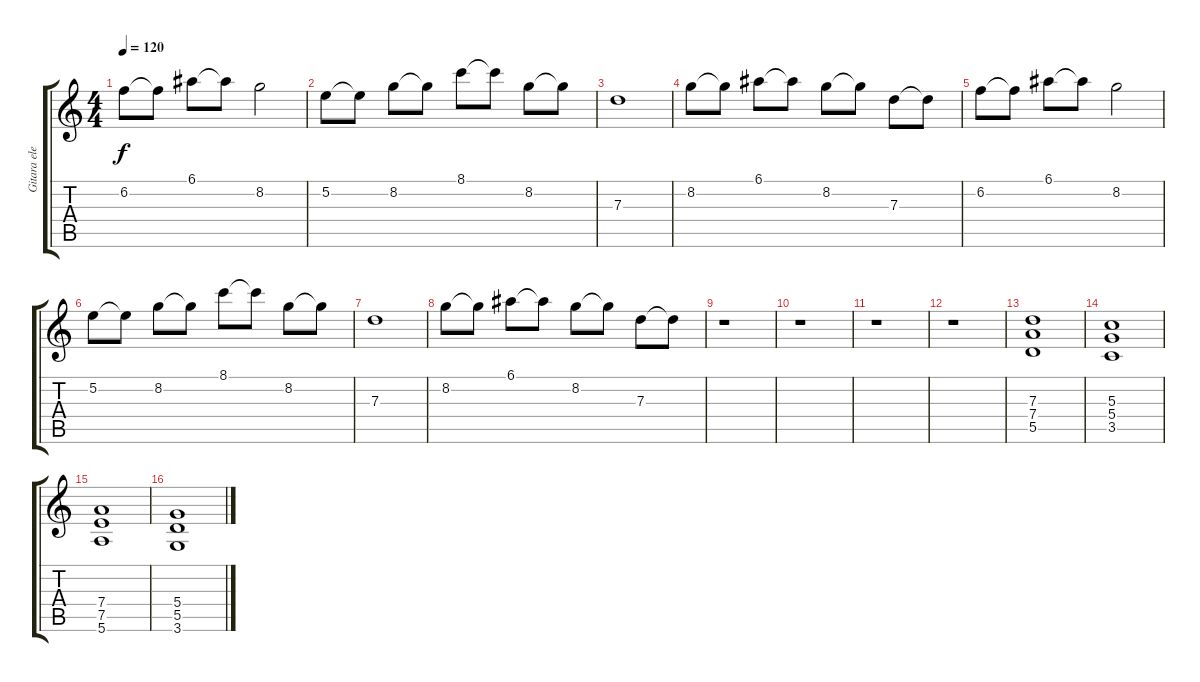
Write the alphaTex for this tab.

\track ("Gitara elektryczna (II)" "Gitara ele") {instrument distortionguitar}
\staff {score tabs}
\tuning (E4 B3 G3 D3 A2 E2) {hide}
\ts (4 4)
\tempo 120
\clef g2
\ks c
6.2.8{dy f} 6.2{t}.8 6.1.8 6.1{t}.8 8.2.2 |
5.2.8 5.2{t}.8 8.2.8 8.2{t}.8 8.1.8 8.1{t}.8 8.2.8 8.2{t}.8 |
7.3.1 |
8.2.8 8.2{t}.8 6.1.8 6.1{t}.8 8.2.8 8.2{t}.8 7.3.8 7.3{t}.8 |
6.2.8 6.2{t}.8 6.1.8 6.1{t}.8 8.2.2 |
5.2.8 5.2{t}.8 8.2.8 8.2{t}.8 8.1.8 8.1{t}.8 8.2.8 8.2{t}.8 |
7.3.1 |
8.2.8 8.2{t}.8 6.1.8 6.1{t}.8 8.2.8 8.2{t}.8 7.3.8 7.3{t}.8 |
r.1 |
r.1 |
r.1 |
r.1 |
(7.3 7.4 5.5).1 |
(5.3 5.4 3.5).1 |
(7.4 7.5 5.6).1 |
(5.4 5.5 3.6).1
